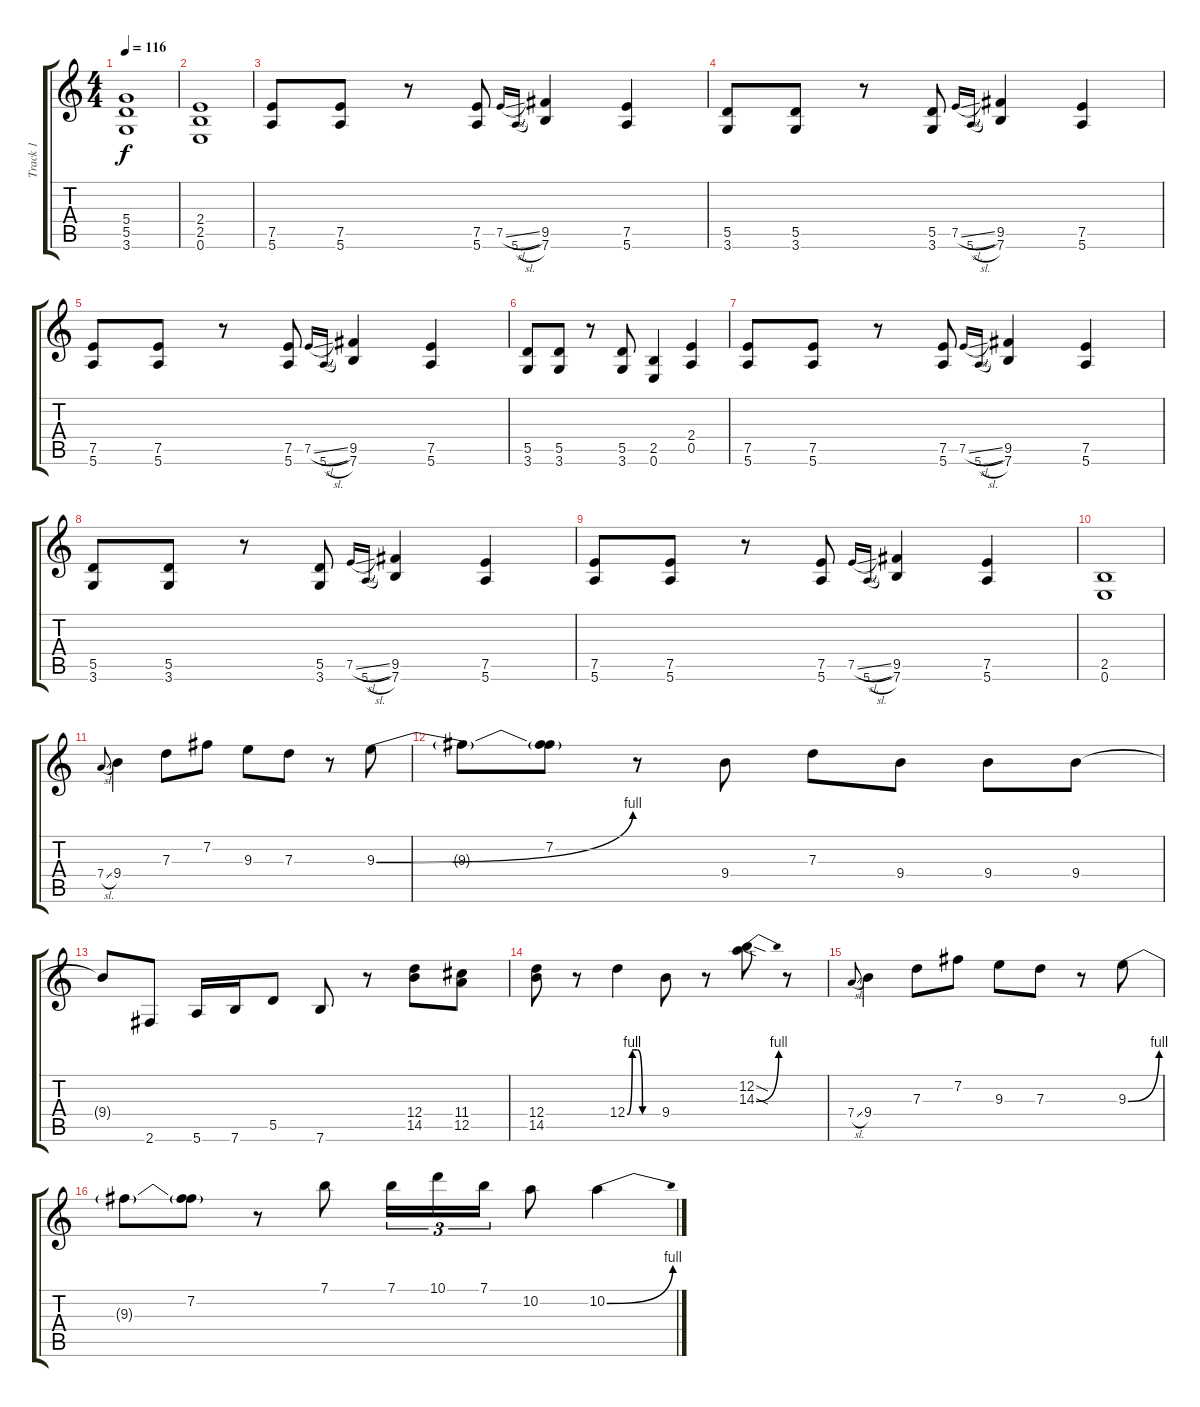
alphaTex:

\track ("Track 1" "Track 1") {instrument overdrivenguitar}
\staff {score tabs}
\tuning (E4 B3 G3 D3 A2 E2) {hide}
\ts (4 4)
\tempo 116
\clef g2
\ks c
(5.4 5.5 3.6).1{dy f} |
(2.4 2.5 0.6).1 |
(7.5 5.6).8 (7.5 5.6).8 r.8 (7.5 5.6).8 7.5{sl}.16{gr onbeat} 5.6{sl}.16{gr onbeat} (9.5 7.6).4 (7.5 5.6).4 |
(5.5 3.6).8 (5.5 3.6).8 r.8 (5.5 3.6).8 7.5{sl}.16{gr onbeat} 5.6{sl}.16{gr onbeat} (9.5 7.6).4 (7.5 5.6).4 |
(7.5 5.6).8 (7.5 5.6).8 r.8 (7.5 5.6).8 7.5{sl}.16{gr onbeat} 5.6{sl}.16{gr onbeat} (9.5 7.6).4 (7.5 5.6).4 |
(5.5 3.6).8 (5.5 3.6).8 r.8 (5.5 3.6).8 (2.5 0.6).4 (2.4 0.5).4 |
(7.5 5.6).8 (7.5 5.6).8 r.8 (7.5 5.6).8 7.5{sl}.16{gr onbeat} 5.6{sl}.16{gr onbeat} (9.5 7.6).4 (7.5 5.6).4 |
(5.5 3.6).8 (5.5 3.6).8 r.8 (5.5 3.6).8 7.5{sl}.16{gr onbeat} 5.6{sl}.16{gr onbeat} (9.5 7.6).4 (7.5 5.6).4 |
(7.5 5.6).8 (7.5 5.6).8 r.8 (7.5 5.6).8 7.5{sl}.16{gr onbeat} 5.6{sl}.16{gr onbeat} (9.5 7.6).4 (7.5 5.6).4 |
(2.5 0.6).1 |
7.4{sl}.8{gr onbeat} 9.4.4 7.3.8 7.2.8 9.3.8 7.3.8 r.8 9.3{be (bend 0 0 60 4)}.8 |
9.3{t}.8 (7.2 9.3{t}).8 r.8 9.4.8 7.3.8 9.4.8 9.4.8 9.4.8 |
9.4{t}.8 2.6.8 5.6.16 7.6.16 5.5.8 7.6.8 r.8 (12.4 14.5).8 (11.4 12.5).8 |
(12.4 14.5).8 r.8 12.4{be (custom 0 0 10 4 20 4 30 0 60 0)}.4 9.4.8 r.8 (12.2{sod} 14.3{be (bend 0 0 60 4) sod}).8 r.8 |
7.4{sl}.8{gr onbeat} 9.4.4 7.3.8 7.2.8 9.3.8 7.3.8 r.8 9.3{be (bend 0 0 60 4)}.8 |
9.3{t}.8 (7.2 9.3{t}).8 r.8 7.1.8 7.1.16{tu (3 2)} 10.1.16{tu (3 2)} 7.1.16{tu (3 2)} 10.2.8 10.2{be (bend 0 0 60 4)}.4
